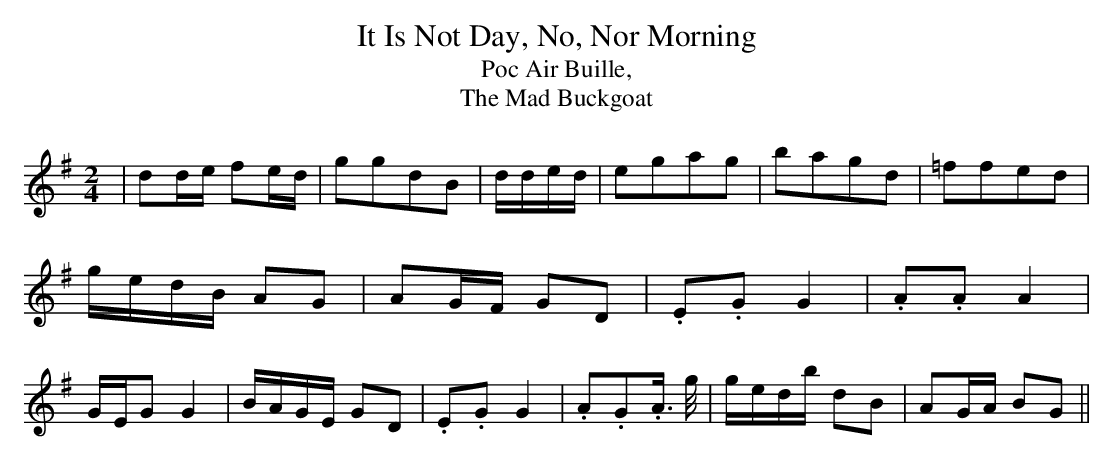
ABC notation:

X:1
T: It Is Not Day, No, Nor Morning
T: Poc Air Buille,
T: The Mad Buckgoat
M: 2/4
L: 1/16
K:G
|d2de f2ed|g2g2d2B2|dded|e2g2a2g2|b2a2g2d2|=f2f2e2d2|gedB A2G2|A2GF G2D2|.E2.G2 G4|.A2.A2 A4|GEG2 G4|BAGE G2D2|.E2.G2 G4|.A2.G2.A> g|gedb d2B2|A2GA B2G2||
